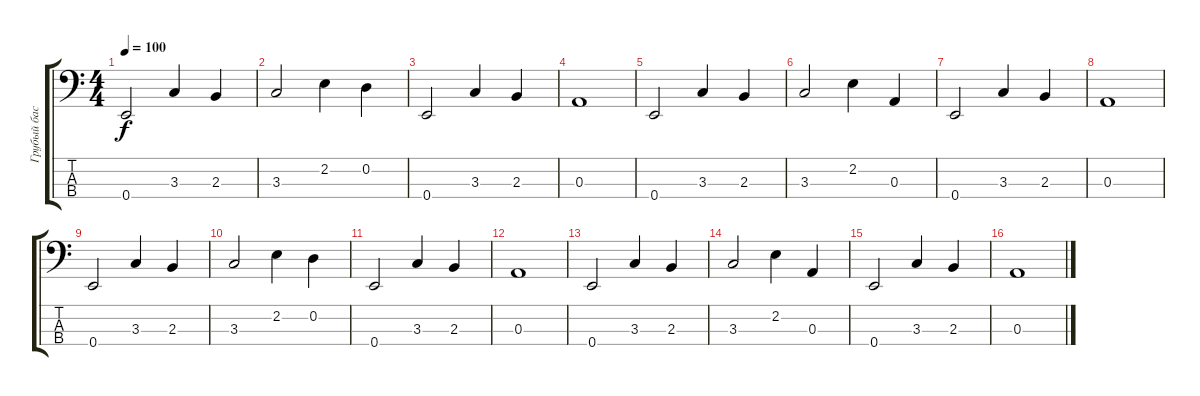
\track ("Грубый бас" "Грубый бас") {instrument electricbassfinger}
\staff {score tabs}
\tuning (G2 D2 A1 E1) {hide}
\ts (4 4)
\tempo 100
\clef f4
\ks c
0.4.2{dy f} 3.3.4 2.3.4 |
3.3.2 2.2.4 0.2.4 |
0.4.2 3.3.4 2.3.4 |
0.3.1 |
0.4.2 3.3.4 2.3.4 |
3.3.2 2.2.4 0.3.4 |
0.4.2 3.3.4 2.3.4 |
0.3.1 |
0.4.2 3.3.4 2.3.4 |
3.3.2 2.2.4 0.2.4 |
0.4.2 3.3.4 2.3.4 |
0.3.1 |
0.4.2 3.3.4 2.3.4 |
3.3.2 2.2.4 0.3.4 |
0.4.2 3.3.4 2.3.4 |
0.3.1
